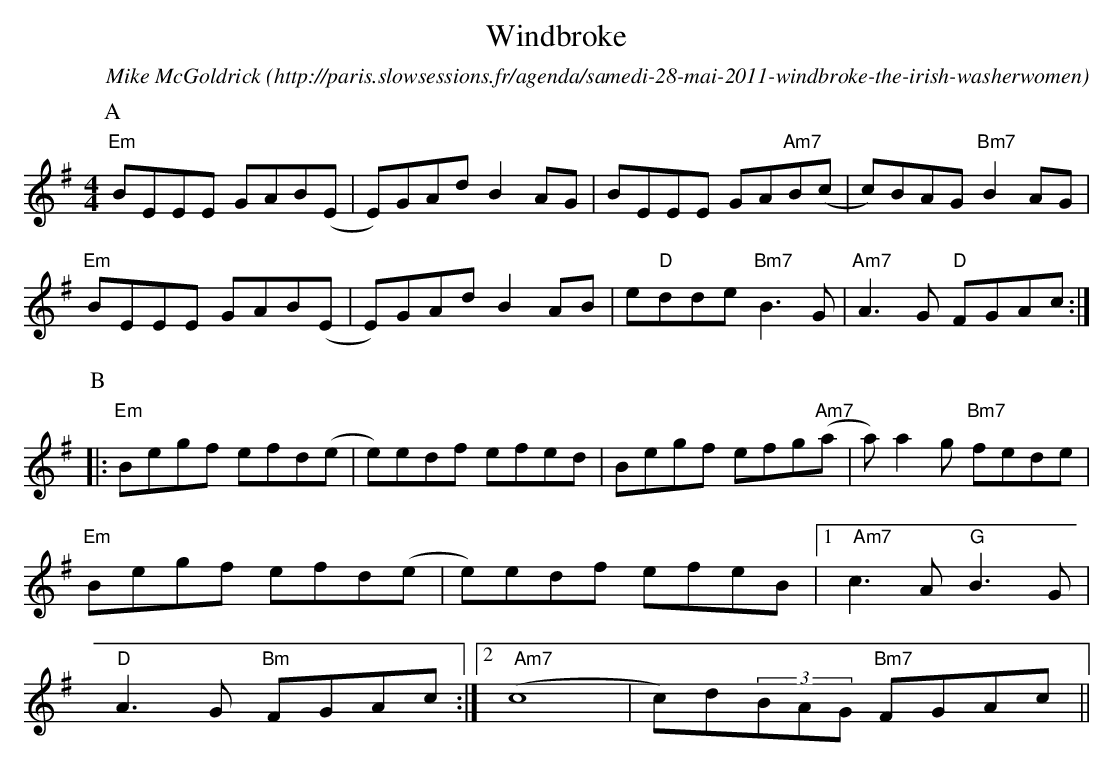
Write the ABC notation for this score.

X:1
T:Windbroke
O:http://paris.slowsessions.fr/agenda/samedi-28-mai-2011-windbroke-the-irish-washerwomen
C:Mike McGoldrick
M:4/4
L:1/8
K:Emin
P:A
"Em"BEEE GAB(E | E)GAd B2AG | BEEE  GA"Am7"B(c | c)BAG "Bm7"B2AG |
"Em"BEEE GAB(E | E)GAd B2AB | e"D"d@de "Bm7"B3G | "Am7"A3G "D"FGAc :|
P:B
|:"Em"Begf efd(e | e)edf efed | Begf efg"Am7"(a | a)a2g "Bm7"fede |
  "Em"Begf efd(e | e)edf efeB | [1 "  Am7"c3A "G"B3G |
  "D"A3G "Bm"FGAc :| [2 "  Am7"(c8 | c)d(3BAG "Bm7"FGAc ||
